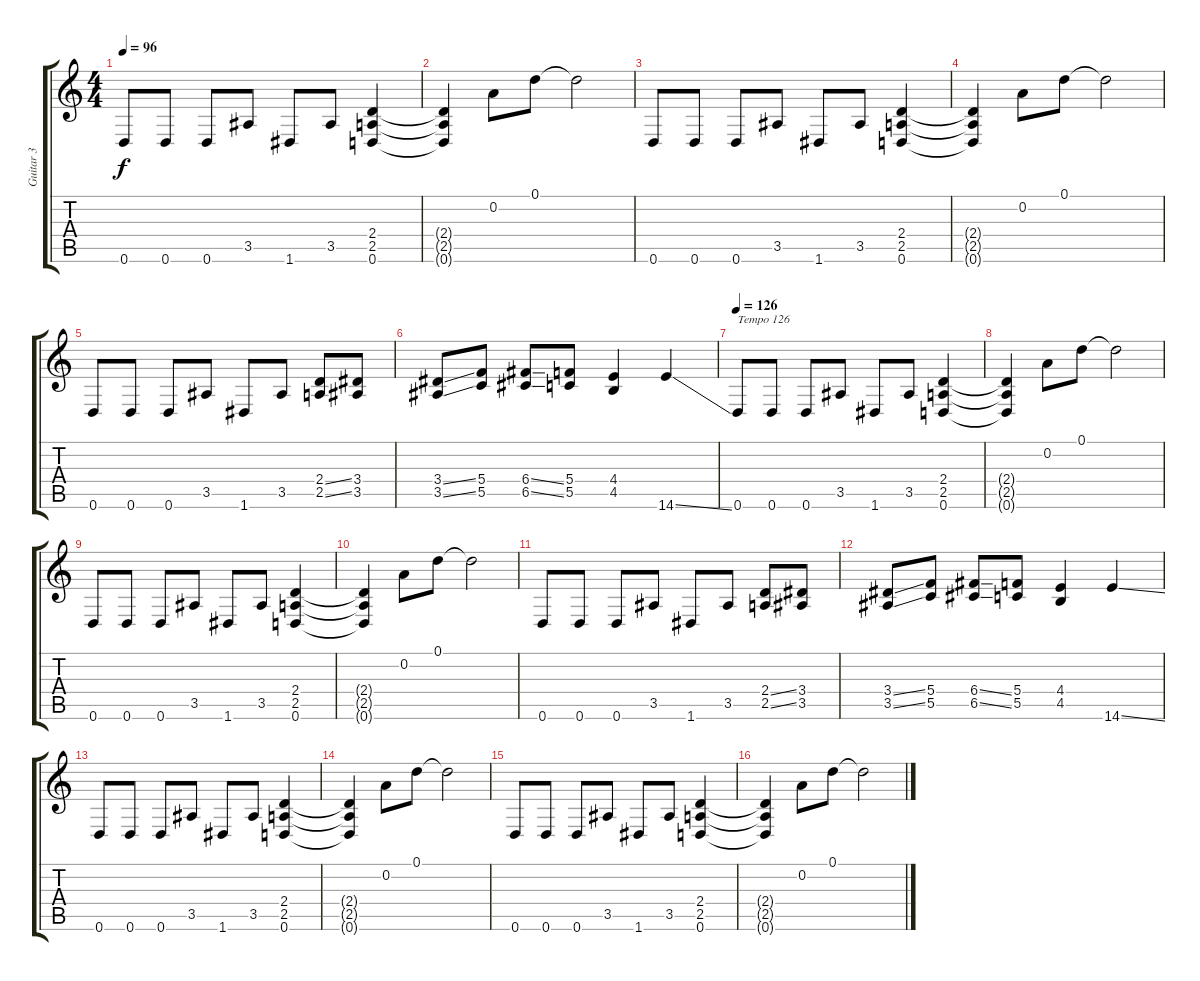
\track ("Guitar 3" "Guitar 3") {instrument distortionguitar}
\staff {score tabs}
\tuning (D4 A3 F3 C3 G2 D2) {hide}
\ts (4 4)
\tempo 96
\clef g2
\ks c
0.6.8{dy f} 0.6.8 0.6.8 3.5.8 1.6.8 3.5.8 (2.4 2.5 0.6).4 |
(2.4{t} 2.5{t} 0.6{t}).4 0.2.8 0.1.8 0.1{t}.2 |
0.6.8 0.6.8 0.6.8 3.5.8 1.6.8 3.5.8 (2.4 2.5 0.6).4 |
(2.4{t} 2.5{t} 0.6{t}).4 0.2.8 0.1.8 0.1{t}.2 |
0.6.8 0.6.8 0.6.8 3.5.8 1.6.8 3.5.8 (2.4{ss} 2.5{ss}).8 (3.4 3.5).8 |
(3.4{ss} 3.5{ss}).8 (5.4 5.5).8 (6.4{ss} 6.5{ss}).8 (5.4 5.5).8 (4.4 4.5).4 14.6{ss}.4 |
\tempo 126
0.6.8{txt "Tempo 126"} 0.6.8 0.6.8 3.5.8 1.6.8 3.5.8 (2.4 2.5 0.6).4 |
(2.4{t} 2.5{t} 0.6{t}).4 0.2.8 0.1.8 0.1{t}.2 |
0.6.8 0.6.8 0.6.8 3.5.8 1.6.8 3.5.8 (2.4 2.5 0.6).4 |
(2.4{t} 2.5{t} 0.6{t}).4 0.2.8 0.1.8 0.1{t}.2 |
0.6.8 0.6.8 0.6.8 3.5.8 1.6.8 3.5.8 (2.4{ss} 2.5{ss}).8 (3.4 3.5).8 |
(3.4{ss} 3.5{ss}).8 (5.4 5.5).8 (6.4{ss} 6.5{ss}).8 (5.4 5.5).8 (4.4 4.5).4 14.6{ss}.4 |
0.6.8 0.6.8 0.6.8 3.5.8 1.6.8 3.5.8 (2.4 2.5 0.6).4 |
(2.4{t} 2.5{t} 0.6{t}).4 0.2.8 0.1.8 0.1{t}.2 |
0.6.8 0.6.8 0.6.8 3.5.8 1.6.8 3.5.8 (2.4 2.5 0.6).4 |
(2.4{t} 2.5{t} 0.6{t}).4 0.2.8 0.1.8 0.1{t}.2
